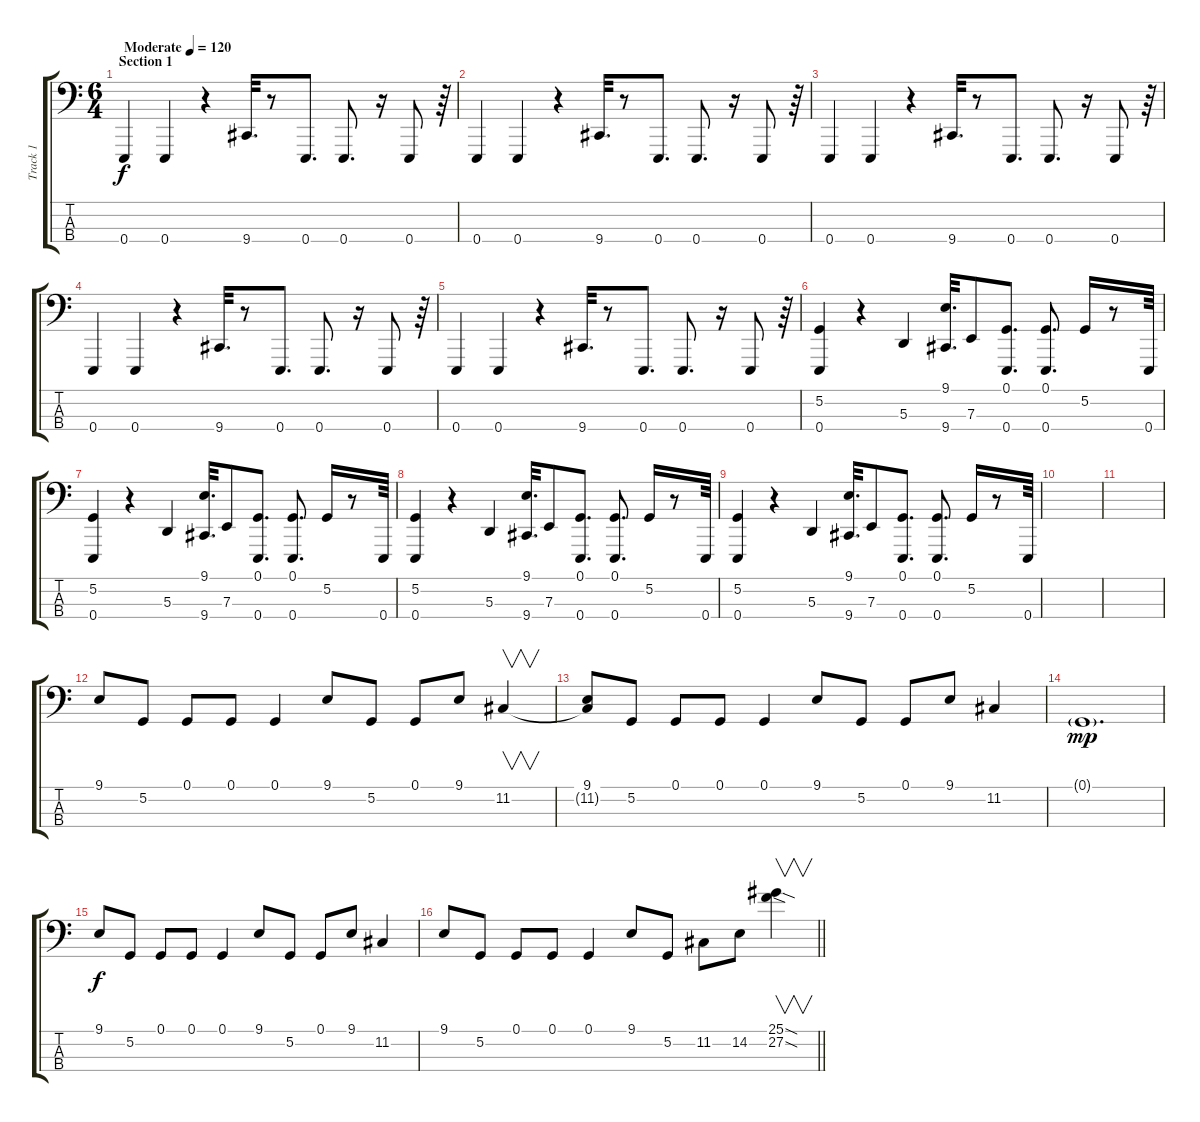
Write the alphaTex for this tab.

\track ("Track 1" "Track 1") {instrument lead8bassandlead}
\staff {score tabs}
\tuning (G2 D2 A1 E1) {hide}
\ts (6 4)
\section ("" "Section 1")
\tempo (120 "Moderate")
\clef f4
\ks c
0.4.4{dy f instrument lead8bassandlead} 0.4.4 r.4 9.4.32{d} r.8 0.4.8{d} 0.4.8{d} r.16 0.4.8 r.64 |
0.4.4 0.4.4 r.4 9.4.32{d} r.8 0.4.8{d} 0.4.8{d} r.16 0.4.8 r.64 |
0.4.4 0.4.4 r.4 9.4.32{d} r.8 0.4.8{d} 0.4.8{d} r.16 0.4.8 r.64 |
0.4.4 0.4.4 r.4 9.4.32{d} r.8 0.4.8{d} 0.4.8{d} r.16 0.4.8 r.64 |
0.4.4 0.4.4 r.4 9.4.32{d} r.8 0.4.8{d} 0.4.8{d} r.16 0.4.8 r.64 |
(5.2 0.4).4 r.4 5.3.4 (9.1 9.4).32{d} 7.3.8 (0.1 0.4).8{d} (0.1 0.4).8{d} 5.2.16 r.8 0.4.64 |
(5.2 0.4).4 r.4 5.3.4 (9.1 9.4).32{d} 7.3.8 (0.1 0.4).8{d} (0.1 0.4).8{d} 5.2.16 r.8 0.4.64 |
(5.2 0.4).4 r.4 5.3.4 (9.1 9.4).32{d} 7.3.8 (0.1 0.4).8{d} (0.1 0.4).8{d} 5.2.16 r.8 0.4.64 |
(5.2 0.4).4 r.4 5.3.4 (9.1 9.4).32{d} 7.3.8 (0.1 0.4).8{d} (0.1 0.4).8{d} 5.2.16 r.8 0.4.64 |
|
|
9.1.8 5.2.8 0.1.8 0.1.8 0.1.4 9.1.8 5.2.8 0.1.8 9.1.8 11.2.4{v} |
(9.1 11.2{t}).8 5.2.8 0.1.8 0.1.8 0.1.4 9.1.8 5.2.8 0.1.8 9.1.8 11.2.4 |
0.1{g}.1{d dy mp} |
9.1.8{dy f} 5.2.8 0.1.8 0.1.8 0.1.4 9.1.8 5.2.8 0.1.8 9.1.8 11.2.4 |
\barLineRight lightlight
9.1.8 5.2.8 0.1.8 0.1.8 0.1.4 9.1.8 5.2.8 11.2.8 14.2.8 (25.1{sod} 27.2{sod}).4{v}
